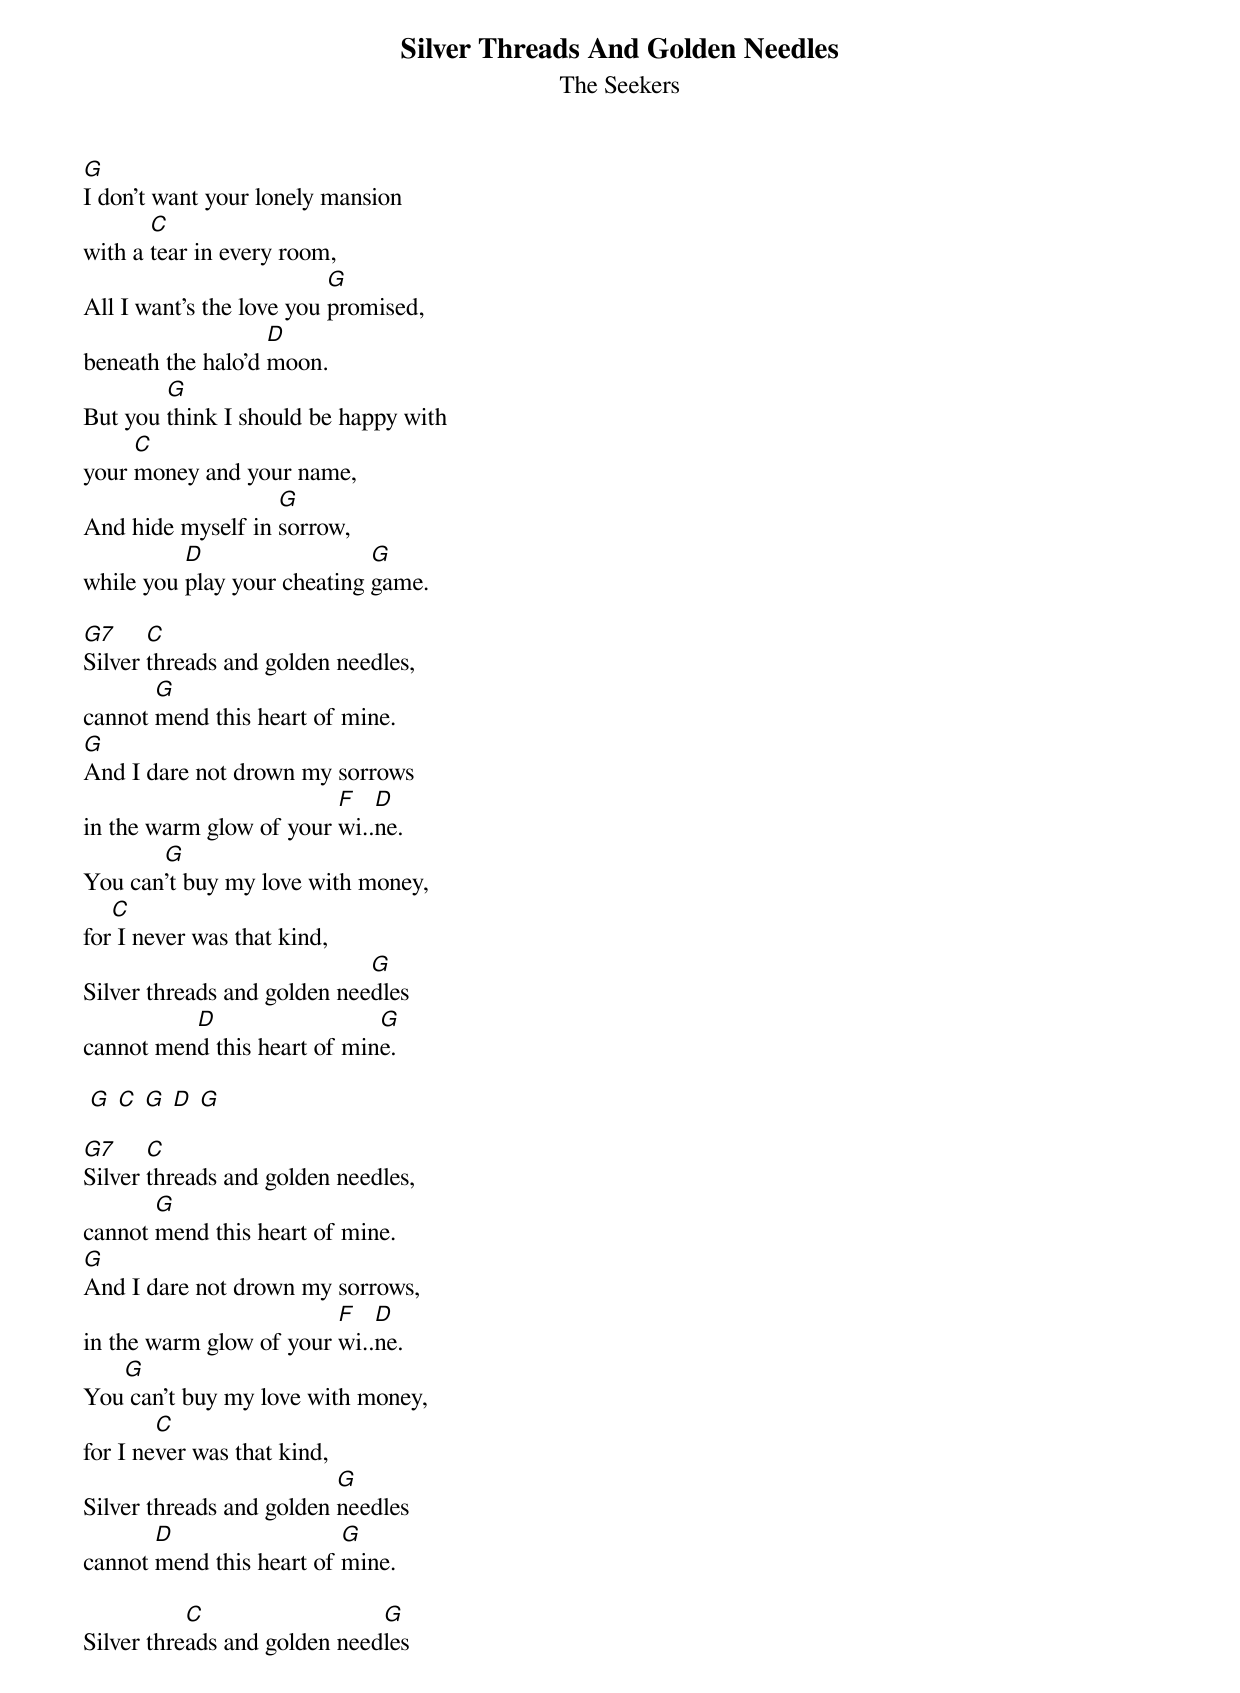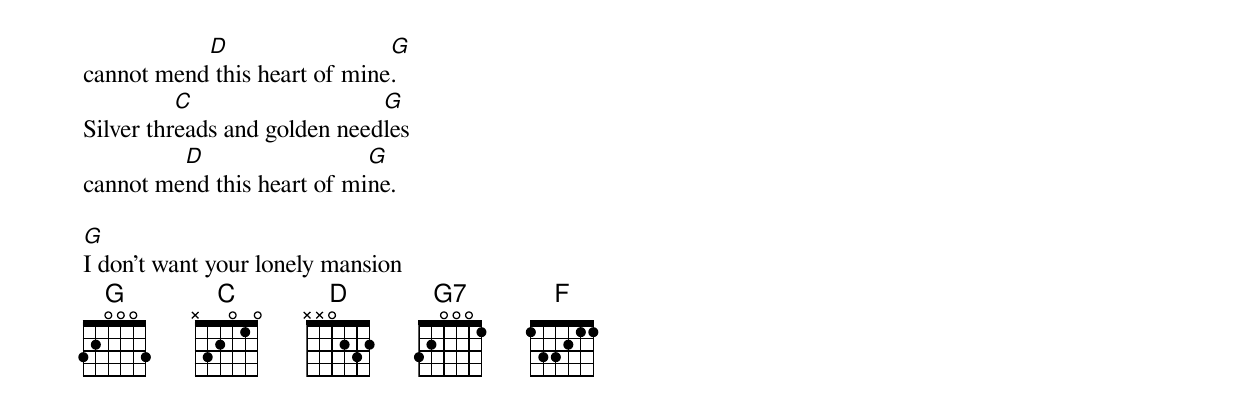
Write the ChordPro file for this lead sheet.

{title: Silver Threads And Golden Needles}
{subtitle: The Seekers}

[G]I don't want your lonely mansion
with a [C]tear in every room,
All I want's the love you [G]promised,
beneath the halo'd [D]moon.
But you [G]think I should be happy with
your [C]money and your name,
And hide myself in [G]sorrow,
while you [D]play your cheating [G]game.

[G7]Silver [C]threads and golden needles,
cannot [G]mend this heart of mine.
[G]And I dare not drown my sorrows
in the warm glow of your [F]wi..[D]ne.
You can[G]'t buy my love with money,
for[C] I never was that kind,
Silver threads and golden nee[G]dles
cannot men[D]d this heart of min[G]e.

 [G] [C] [G] [D] [G]

[G7]Silver [C]threads and golden needles,
cannot [G]mend this heart of mine.
[G]And I dare not drown my sorrows,
in the warm glow of your [F]wi..[D]ne.
You[G] can't buy my love with money,
for I ne[C]ver was that kind,
Silver threads and golden [G]needles
cannot [D]mend this heart of [G]mine.

Silver thre[C]ads and golden need[G]les
cannot mend[D] this heart of mine[G].
Silver thr[C]eads and golden need[G]les
cannot me[D]nd this heart of mi[G]ne.

[G]I don't want your lonely mansion
